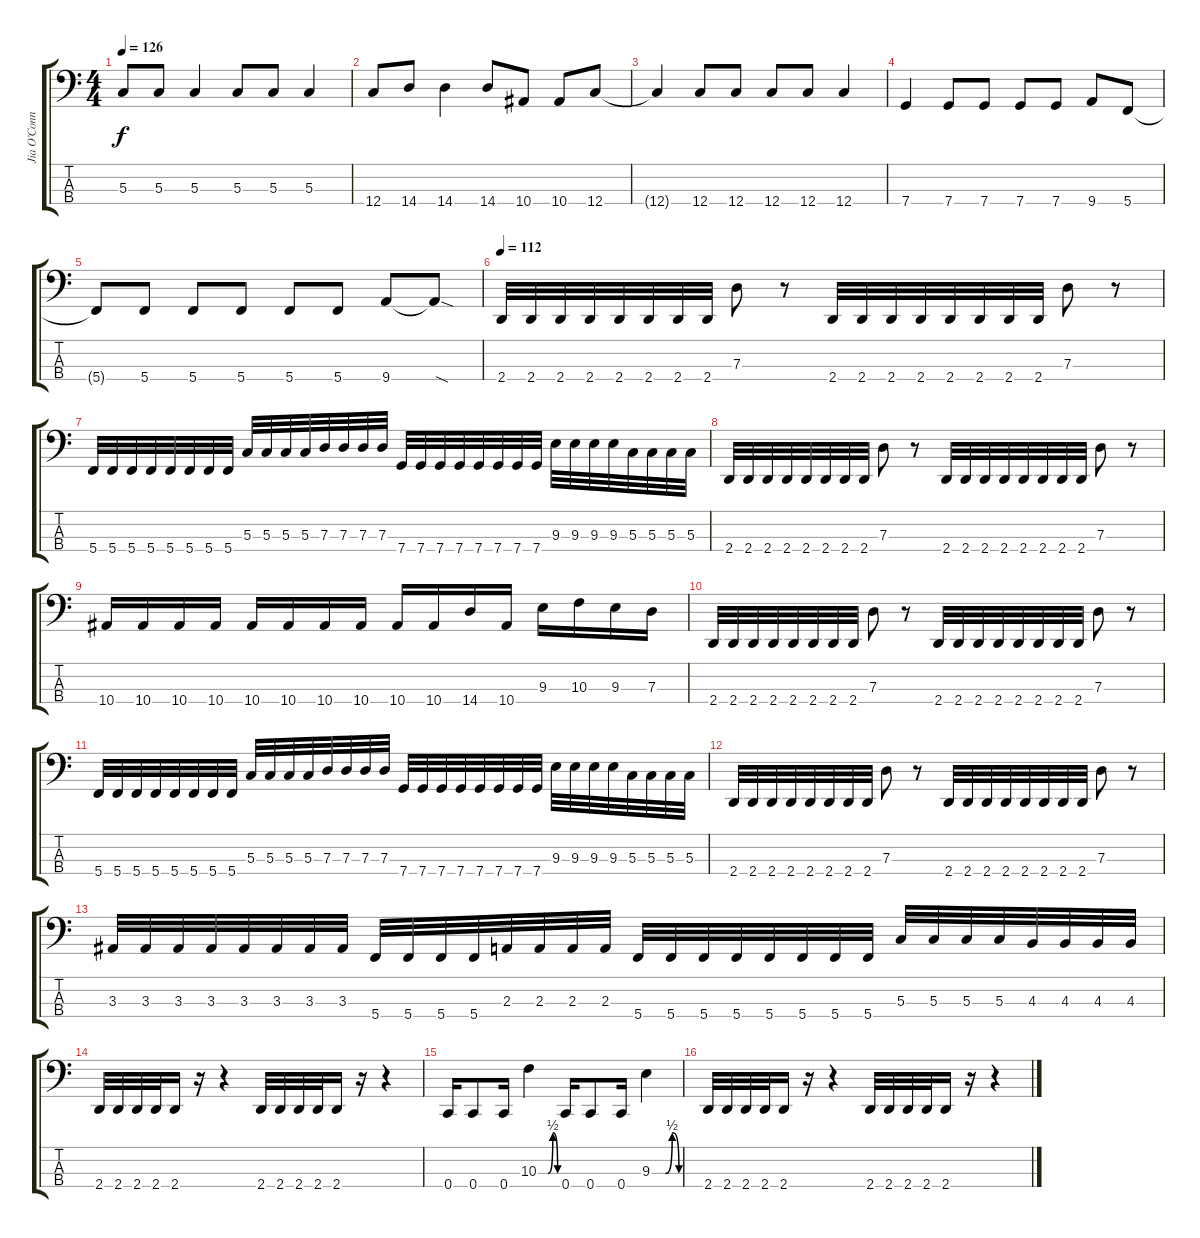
\track ("Jia O’Connor" "Jia O’Conn") {instrument electricbasspick}
\staff {score tabs}
\tuning (F2 C2 G1 C1) {hide}
\ts (4 4)
\tempo 126
\clef f4
\ks c
5.3{t}.8{dy f} 5.3.8 5.3.4 5.3.8 5.3.8 5.3.4 |
12.4.8 14.4.8 14.4.4 14.4.8 10.4.8 10.4.8 12.4.8 |
12.4{t}.4 12.4.8 12.4.8 12.4.8 12.4.8 12.4.4 |
7.4.4 7.4.8 7.4.8 7.4.8 7.4.8 9.4.8 5.4.8 |
5.4{t}.8 5.4.8 5.4.8 5.4.8 5.4.8 5.4.8 9.4.8 9.4{sod t}.8 |
\tempo 80
\tempo 112
2.4.32 2.4.32 2.4.32 2.4.32 2.4.32 2.4.32 2.4.32 2.4.32 7.3.8 r.8 2.4.32 2.4.32 2.4.32 2.4.32 2.4.32 2.4.32 2.4.32 2.4.32 7.3.8 r.8 |
5.4.32 5.4.32 5.4.32 5.4.32 5.4.32 5.4.32 5.4.32 5.4.32 5.3.32 5.3.32 5.3.32 5.3.32 7.3.32 7.3.32 7.3.32 7.3.32 7.4.32 7.4.32 7.4.32 7.4.32 7.4.32 7.4.32 7.4.32 7.4.32 9.3.32 9.3.32 9.3.32 9.3.32 5.3.32 5.3.32 5.3.32 5.3.32 |
2.4.32 2.4.32 2.4.32 2.4.32 2.4.32 2.4.32 2.4.32 2.4.32 7.3.8 r.8 2.4.32 2.4.32 2.4.32 2.4.32 2.4.32 2.4.32 2.4.32 2.4.32 7.3.8 r.8 |
10.4.16 10.4.16 10.4.16 10.4.16 10.4.16 10.4.16 10.4.16 10.4.16 10.4.16 10.4.16 14.4.16 10.4.16 9.3.16 10.3.16 9.3.16 7.3.16 |
2.4.32 2.4.32 2.4.32 2.4.32 2.4.32 2.4.32 2.4.32 2.4.32 7.3.8 r.8 2.4.32 2.4.32 2.4.32 2.4.32 2.4.32 2.4.32 2.4.32 2.4.32 7.3.8 r.8 |
5.4.32 5.4.32 5.4.32 5.4.32 5.4.32 5.4.32 5.4.32 5.4.32 5.3.32 5.3.32 5.3.32 5.3.32 7.3.32 7.3.32 7.3.32 7.3.32 7.4.32 7.4.32 7.4.32 7.4.32 7.4.32 7.4.32 7.4.32 7.4.32 9.3.32 9.3.32 9.3.32 9.3.32 5.3.32 5.3.32 5.3.32 5.3.32 |
2.4.32 2.4.32 2.4.32 2.4.32 2.4.32 2.4.32 2.4.32 2.4.32 7.3.8 r.8 2.4.32 2.4.32 2.4.32 2.4.32 2.4.32 2.4.32 2.4.32 2.4.32 7.3.8 r.8 |
3.3.32 3.3.32 3.3.32 3.3.32 3.3.32 3.3.32 3.3.32 3.3.32 5.4.32 5.4.32 5.4.32 5.4.32 2.3.32 2.3.32 2.3.32 2.3.32 5.4.32 5.4.32 5.4.32 5.4.32 5.4.32 5.4.32 5.4.32 5.4.32 5.3.32 5.3.32 5.3.32 5.3.32 4.3.32 4.3.32 4.3.32 4.3.32 |
2.4.32 2.4.32 2.4.32 2.4.32 2.4.16 r.16 r.4 2.4.32 2.4.32 2.4.32 2.4.32 2.4.16 r.16 r.4 |
0.4.16 0.4.8 0.4.16 10.3{be (custom 0 0 30 0 45 2 60 0)}.4 0.4.16 0.4.8 0.4.16 9.3{be (custom 0 0 30 0 45 2 60 0)}.4 |
2.4.32 2.4.32 2.4.32 2.4.32 2.4.16 r.16 r.4 2.4.32 2.4.32 2.4.32 2.4.32 2.4.16 r.16 r.4
